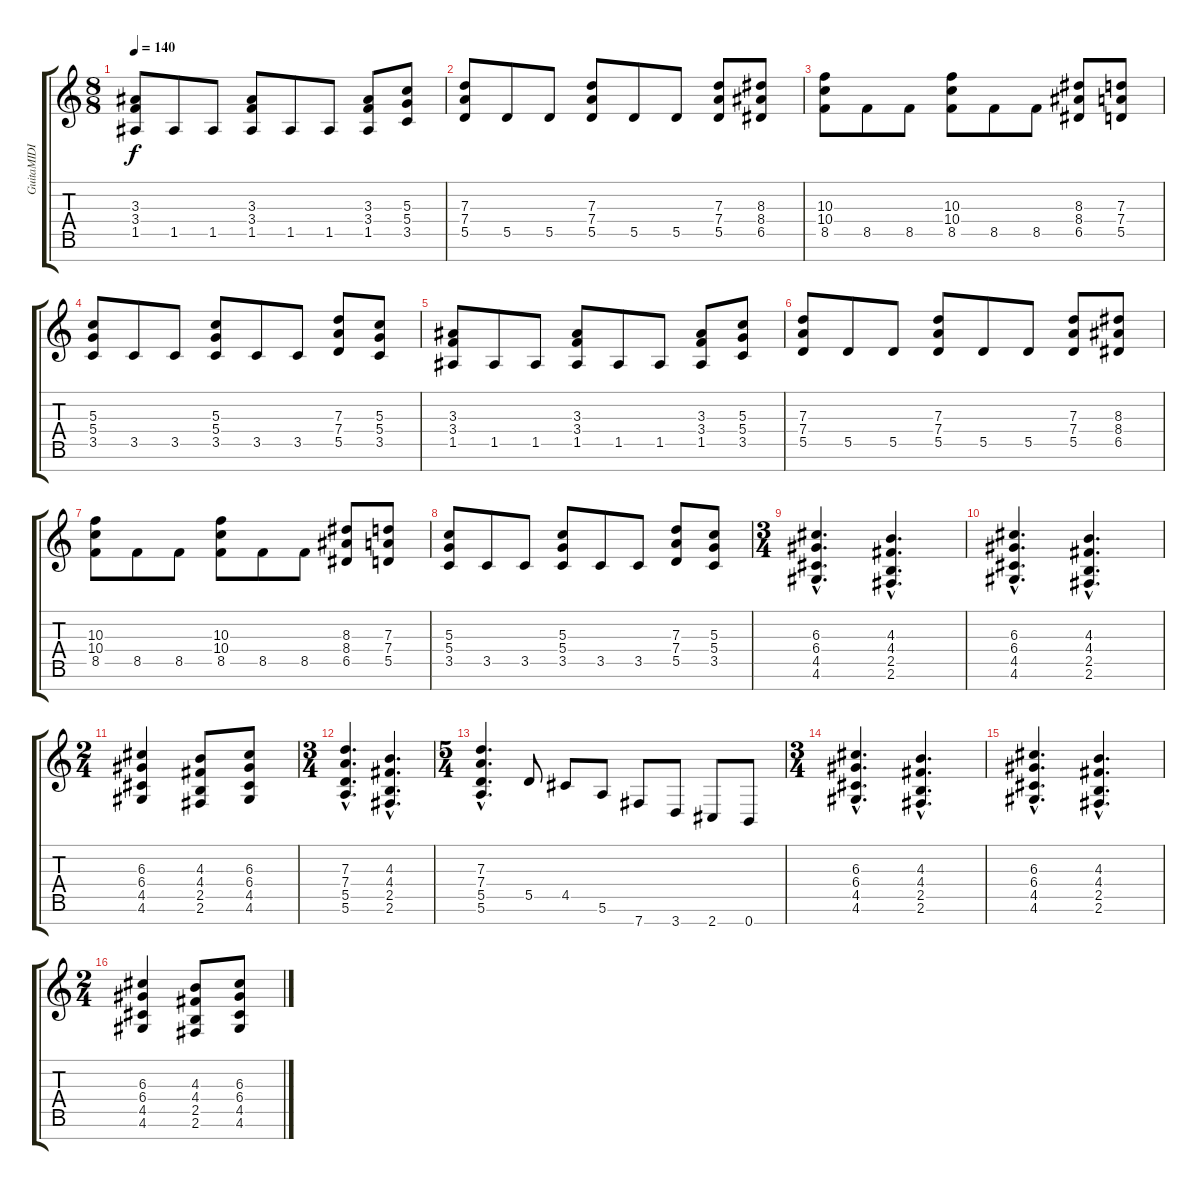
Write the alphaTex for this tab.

\track ("GuitaMIDI" "GuitaMIDI") {instrument distortionguitar}
\staff {score tabs}
\tuning (E4 B3 G3 D3 A2 E2 B1) {hide}
\ts (8 8)
\tempo 140
\clef g2
\ks c
(3.3 3.4 1.5).8{dy f} 1.5.8 1.5.8 (3.3 3.4 1.5).8 1.5.8 1.5.8 (3.3 3.4 1.5).8 (5.3 5.4 3.5).8 |
(7.3 7.4 5.5).8 5.5.8 5.5.8 (7.3 7.4 5.5).8 5.5.8 5.5.8 (7.3 7.4 5.5).8 (8.3 8.4 6.5).8 |
(10.3 10.4 8.5).8 8.5.8 8.5.8 (10.3 10.4 8.5).8 8.5.8 8.5.8 (8.3 8.4 6.5).8 (7.3 7.4 5.5).8 |
(5.3 5.4 3.5).8 3.5.8 3.5.8 (5.3 5.4 3.5).8 3.5.8 3.5.8 (7.3 7.4 5.5).8 (5.3 5.4 3.5).8 |
(3.3 3.4 1.5).8 1.5.8 1.5.8 (3.3 3.4 1.5).8 1.5.8 1.5.8 (3.3 3.4 1.5).8 (5.3 5.4 3.5).8 |
(7.3 7.4 5.5).8 5.5.8 5.5.8 (7.3 7.4 5.5).8 5.5.8 5.5.8 (7.3 7.4 5.5).8 (8.3 8.4 6.5).8 |
(10.3 10.4 8.5).8 8.5.8 8.5.8 (10.3 10.4 8.5).8 8.5.8 8.5.8 (8.3 8.4 6.5).8 (7.3 7.4 5.5).8 |
(5.3 5.4 3.5).8 3.5.8 3.5.8 (5.3 5.4 3.5).8 3.5.8 3.5.8 (7.3 7.4 5.5).8 (5.3 5.4 3.5).8 |
\ts (3 4)
(6.3{hac} 6.4{hac} 4.5{hac} 4.6{hac}).4{d} (4.3{hac} 4.4{hac} 2.5{hac} 2.6{hac}).4{d} |
(6.3{hac} 6.4{hac} 4.5{hac} 4.6{hac}).4{d} (4.3{hac} 4.4{hac} 2.5{hac} 2.6{hac}).4{d} |
\ts (2 4)
(6.3 6.4 4.5 4.6).4 (4.3 4.4 2.5 2.6).8 (6.3 6.4 4.5 4.6).8 |
\ts (3 4)
(7.3{hac} 7.4{hac} 5.5{hac} 5.6{hac}).4{d} (4.3{hac} 4.4{hac} 2.5{hac} 2.6{hac}).4{d} |
\ts (5 4)
(7.3{hac} 7.4{hac} 5.5{hac} 5.6{hac}).4{d} 5.5.8 4.5.8 5.6.8 7.7.8 3.7.8 2.7.8 0.7.8 |
\ts (3 4)
(6.3{hac} 6.4{hac} 4.5{hac} 4.6{hac}).4{d} (4.3{hac} 4.4{hac} 2.5{hac} 2.6{hac}).4{d} |
(6.3{hac} 6.4{hac} 4.5{hac} 4.6{hac}).4{d} (4.3{hac} 4.4{hac} 2.5{hac} 2.6{hac}).4{d} |
\ts (2 4)
(6.3 6.4 4.5 4.6).4 (4.3 4.4 2.5 2.6).8 (6.3 6.4 4.5 4.6).8
